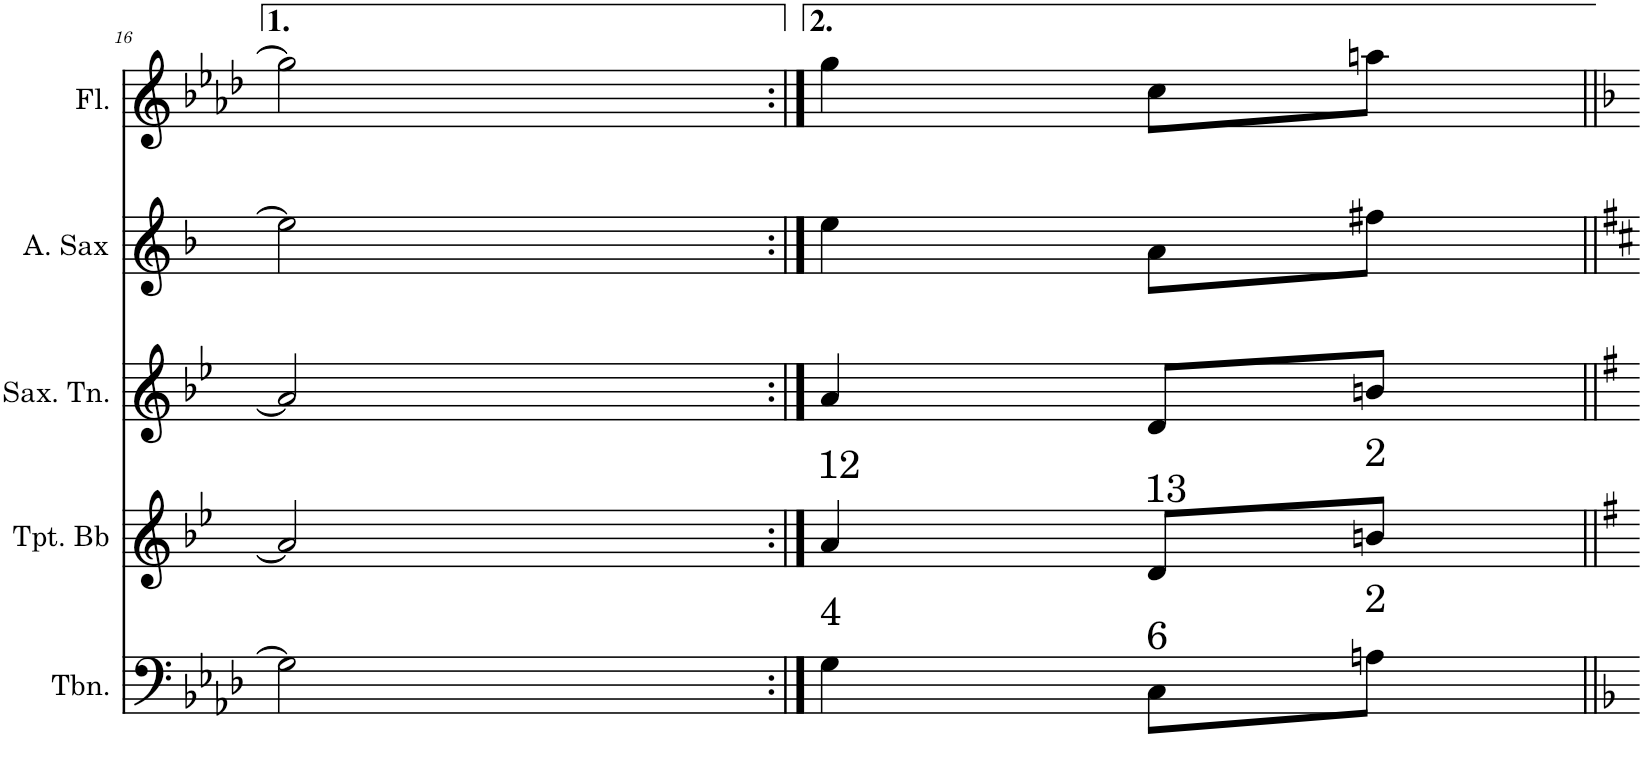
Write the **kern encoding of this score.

**kern	**kern	**kern	**kern	**kern
*part5	*part4	*part3	*part2	*part1
*staff5	*staff4	*staff3	*staff2	*staff1
*I"Trombone	*I"Trompete Bb	*I"Saxofone Tenor	*I"Saxofone Alto	*I"Flauta Transversal
*I'Tbn.	*I'Tpt. Bb	*I'Sax. Tn.	*	*I'Fl.
!!LO:PB:g=z
*clefF4	*clefG2	*clefG2	*clefG2	*clefG2
*	*Trd1c2	*Trd8c14	*Trd5c9	*
*k[b-e-a-d-]	*k[b-e-]	*k[b-e-]	*k[b-]	*k[b-e-a-d-]
*M2/4	*M2/4	*M2/4	*M2/4	*M2/4
=16	=16	=16	=16	=16
2G\]	2a/]	2a/]	2ee\]	2gg\]
=17:|!	=17:|!	=17:|!	=17:|!	=17:|!
!	!LO:TX:a:t=12	!	!	!
!LO:TX:a:t=4	!	!	!	!
4G\	4a/	4a/	4ee\	4gg\
!	!LO:TX:a:t=13	!	!	!
!LO:TX:a:t=6	!	!	!	!
8C\L	8d/L	8d/L	8a\L	8cc\L
!	!LO:TX:a:t=2	!	!	!
!LO:TX:a:t=2	!	!	!	!
8An\J	8bn/J	8bn/J	8ff#X\J	8aan\J
=||	=||	=||	=||	=||
*-	*-	*-	*-	*-
